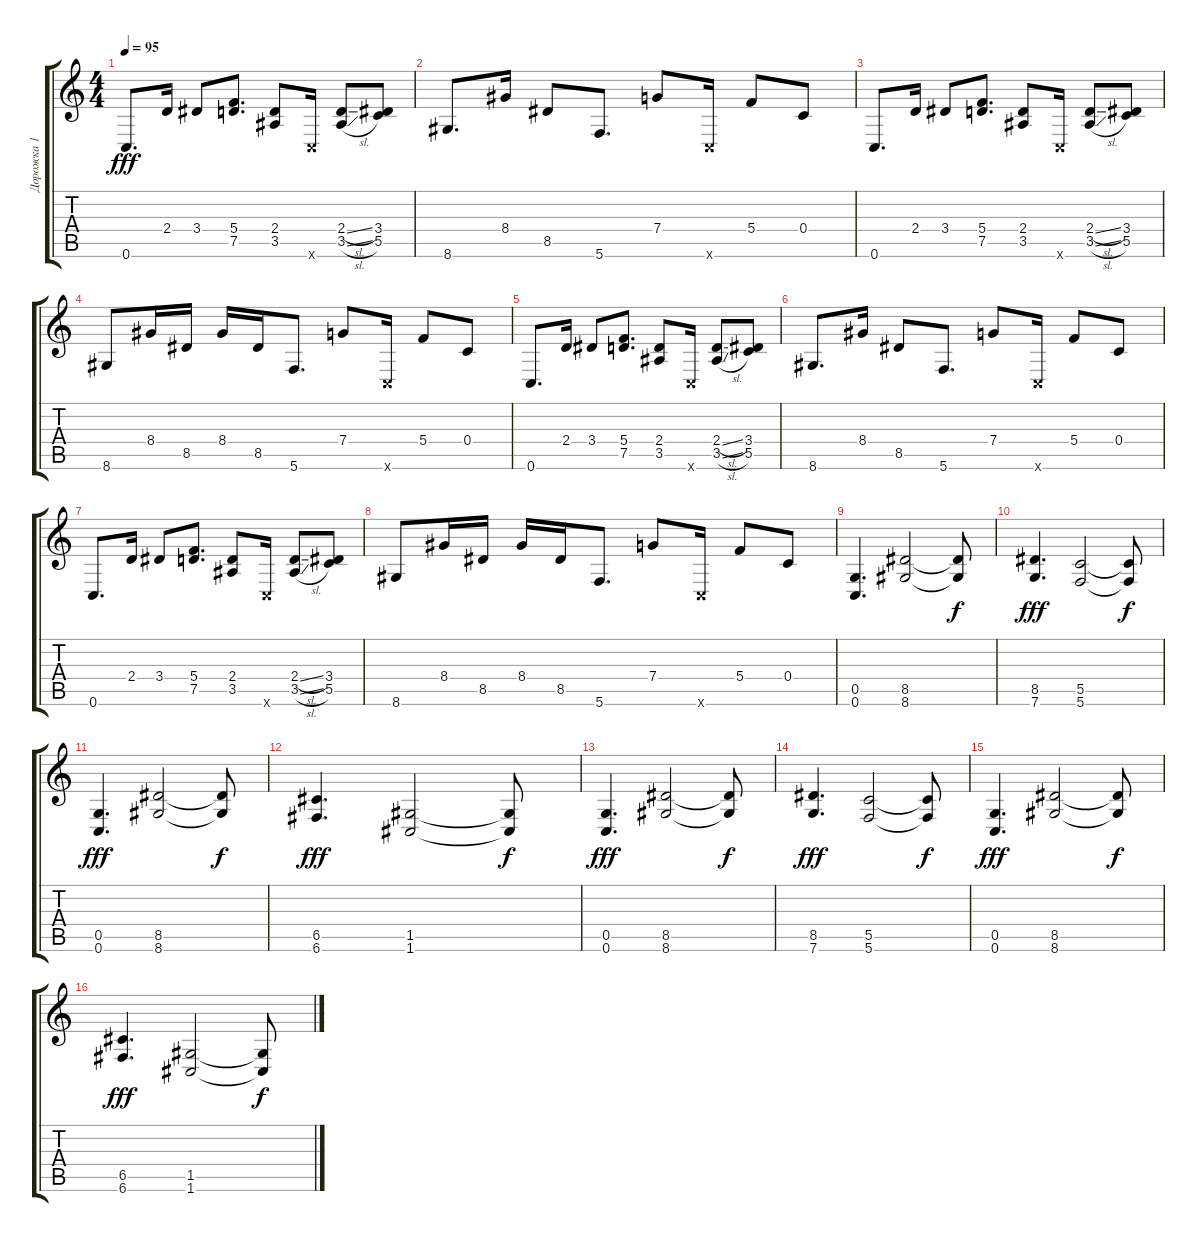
\track ("Дорожка 1" "Дорожка 1") {instrument overdrivenguitar}
\staff {score tabs}
\tuning (D4 A3 F3 C3 G2 C2) {hide}
\ts (4 4)
\tempo 95
\clef g2
\ks c
0.6.8{d dy fff volume 3 instrument acousticguitarsteel} 2.4.16 3.4.8 (5.4 7.5).8{d} (2.4 3.5).8 0.6{x}.16 (2.4{sl} 3.5{sl}).8 (3.4 5.5).8 |
8.6.8{d} 8.4.16 8.5.8 5.6.8{d} 7.4.8 0.6{x}.16 5.4.8 0.4.8 |
0.6.8{d} 2.4.16 3.4.8 (5.4 7.5).8{d} (2.4 3.5).8 0.6{x}.16 (2.4{sl} 3.5{sl}).8 (3.4 5.5).8 |
8.6.8 8.4.16 8.5.16 8.4.16 8.5.16 5.6.8{d} 7.4.8 0.6{x}.16 5.4.8 0.4.8 |
0.6.8{d} 2.4.16 3.4.8 (5.4 7.5).8{d} (2.4 3.5).8 0.6{x}.16 (2.4{sl} 3.5{sl}).8 (3.4 5.5).8 |
8.6.8{d} 8.4.16 8.5.8 5.6.8{d} 7.4.8 0.6{x}.16 5.4.8 0.4.8 |
0.6.8{d} 2.4.16 3.4.8 (5.4 7.5).8{d} (2.4 3.5).8 0.6{x}.16 (2.4{sl} 3.5{sl}).8 (3.4 5.5).8 |
8.6.8 8.4.16 8.5.16 8.4.16 8.5.16 5.6.8{d} 7.4.8 0.6{x}.16 5.4.8 0.4.8 |
(0.5 0.6).4{d volume 11 instrument overdrivenguitar} (8.5 8.6).2 (8.5{t} 8.6{t}).8{dy f} |
(8.5 7.6).4{d dy fff} (5.5 5.6).2 (5.5{t} 5.6{t}).8{dy f} |
(0.5 0.6).4{d dy fff} (8.5 8.6).2 (8.5{t} 8.6{t}).8{dy f} |
(6.5 6.6).4{d dy fff} (1.5 1.6).2 (1.5{t} 1.6{t}).8{dy f} |
(0.5 0.6).4{d dy fff instrument overdrivenguitar} (8.5 8.6).2 (8.5{t} 8.6{t}).8{dy f} |
(8.5 7.6).4{d dy fff} (5.5 5.6).2 (5.5{t} 5.6{t}).8{dy f} |
(0.5 0.6).4{d dy fff} (8.5 8.6).2 (8.5{t} 8.6{t}).8{dy f} |
(6.5 6.6).4{d dy fff} (1.5 1.6).2 (1.5{t} 1.6{t}).8{dy f}
